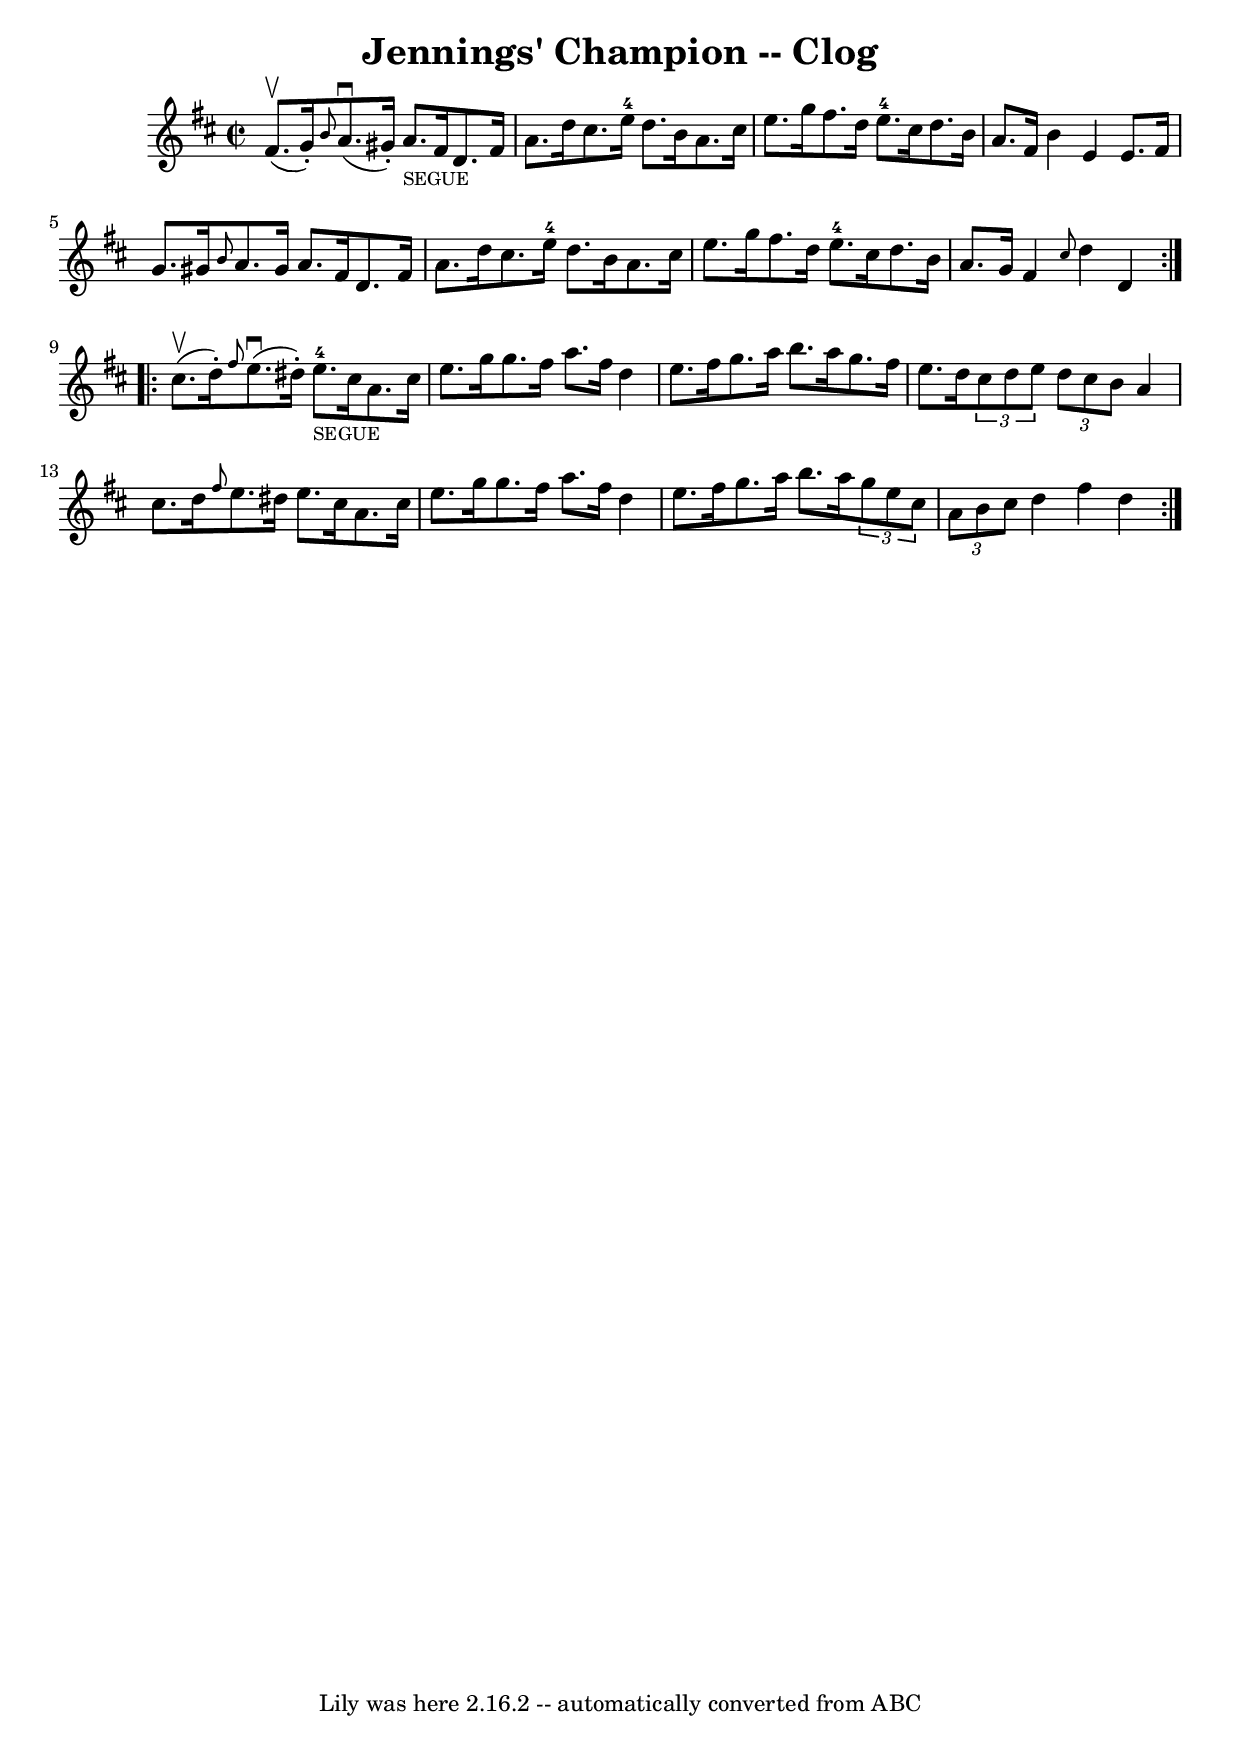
\version "2.16.2"
\include "Mammoth.ily"
\header {
  %% book = "Ryan's Mammoth Collection"
  crossRefNumber = "1"
  footnotes = "\\\\158 944"
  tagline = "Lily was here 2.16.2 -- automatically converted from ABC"
  title = "Jennings' Champion -- Clog"

}
voicedefault =  {



  \repeat volta 2 {

    \override Staff.TimeSignature #'style = #'C
    \time 2/2 
    \key d \major     fis'8.^\upbow(g'16-.)  |
    \grace {   
      b'8  
    } a'8.^\downbow(gis'16-.) a'8._\segue fis'16 d'8.         fis'16 a'8. d''16     |
    cis''8. e''16-4 d''8. b'16         a'8. cis''16 e''8. g''16     |
    fis''8. d''16 e''8.-4 cis''16 d''8. b'16 a'8. fis'16    |
    b'4 e'4         e'8. fis'16 g'8. gis'16     |
    \grace { b'8  
	   } a'8.         gis'16 a'8. fis'16 d'8. fis'16 a'8. d''16     |
         cis''8. e''16-4 d''8. b'16 a'8. cis''16 e''8. g''16      |
    fis''8. d''16 e''8.-4 cis''16 d''8. b'16 a'8.         g'16     |
    fis'4  \grace { cis''8  
		  } d''4 d'4  
  }     

  \repeat volta 2 {     cis''8.^\upbow(d''16-.)  |
    \grace {    
      fis''8  
    } e''8.^\downbow(dis''16-.) e''8.-4_\segue cis''16        a'8. cis''16 e''8. g''16     |
    g''8. fis''16 a''8.         fis''16 d''4 e''8. fis''16     |
    g''8. a''16 b''8.         a''16 g''8. fis''16 e''8. d''16     |
    \times 2/3 { cis''8 
		 d''8 e''8  
	       }   \times 2/3 { d''8 cis''8 b'8  
			      } a'4 cis''8.        d''16     |
    \grace { fis''8  
	   } e''8. dis''16 e''8.         cis''16 a'8. cis''16 e''8. g''16     |
    g''8. fis''16         a''8. fis''16 d''4 e''8. fis''16     |
    g''8. a''16    
    b''8. a''16    \times 2/3 { g''8 e''8 cis''8  
			      }   \times 2/3 { a'8 
					       b'8 cis''8   					     }    |
    d''4 fis''4 d''4  
  }   

}

\score{
  <<

    \context Staff="default"
    {
      \voicedefault 
      
    }

  >>
  \layout {
    
  }
  \midi {
  }

}
